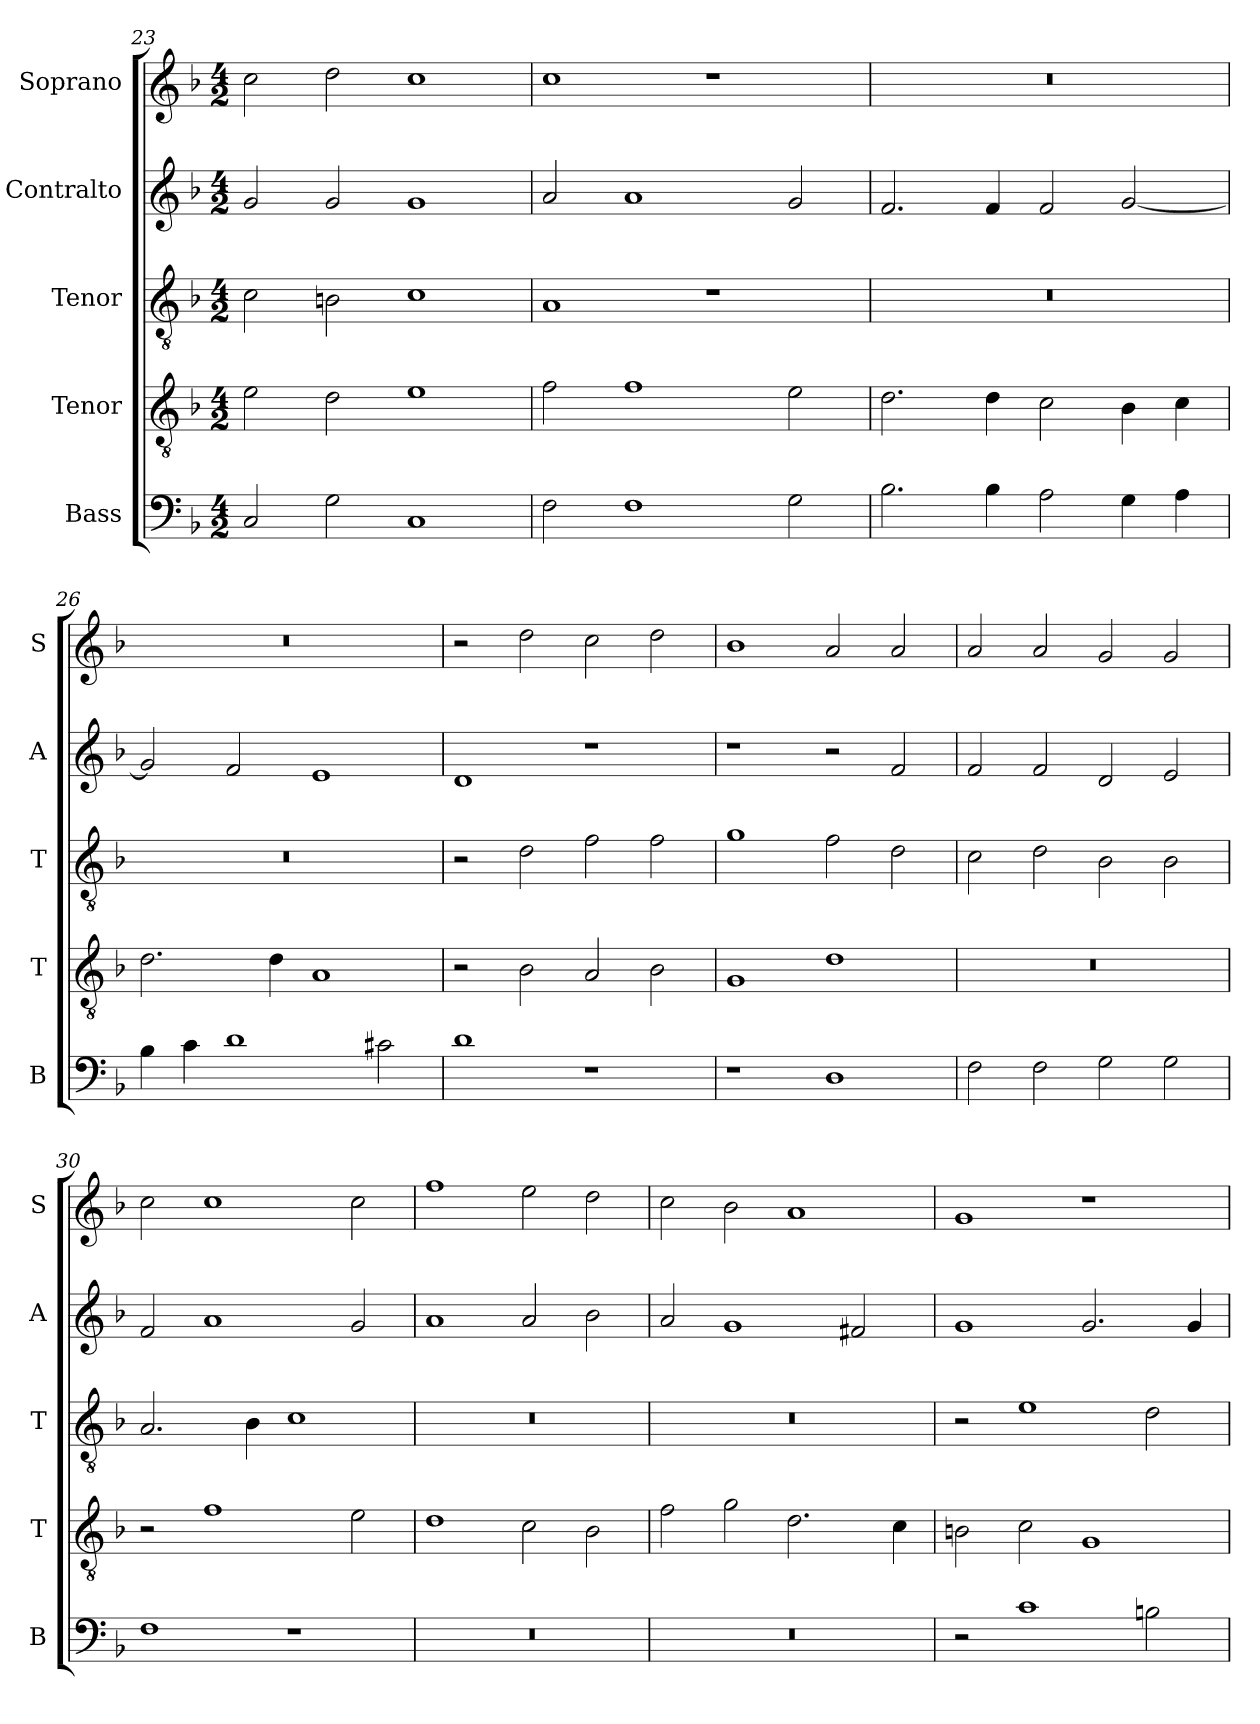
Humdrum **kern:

**kern	**kern	**kern	**kern	**kern
*part5	*part4	*part3	*part2	*part1
*staff5	*staff4	*staff3	*staff2	*staff1
*I"Bass	*I"Tenor	*I"Tenor	*I"Contralto	*I"Soprano
*I'B	*I'T	*I'T	*I'A	*I'S
*clefF4	*clefGv2	*clefGv2	*clefG2	*clefG2
*k[b-]	*k[b-]	*k[b-]	*k[b-]	*k[b-]
*G:dor	*G:dor	*G:dor	*G:dor	*G:dor
*M4/2	*M4/2	*M4/2	*M4/2	*M4/2
=23	=23	=23	=23	=23
2C	2e	2c	2g	2cc
2G	2d	2Bn	2g	2dd
1C	1e	1c	1g	1cc
=24	=24	=24	=24	=24
2F	2f	1A	2a	1cc
1F	1f	.	1a	.
.	.	1r	.	1r
2G	2e	.	2g	.
=25	=25	=25	=25	=25
2.B-	2.d	0r	2.f	0r
4B-	4d	.	4f	.
2A	2c	.	2f	.
4G	4B-	.	[2g	.
4A	4c	.	.	.
=26	=26	=26	=26	=26
4B-	2.d	0r	2g]	0r
4c	.	.	.	.
1d	.	.	2f	.
.	4d	.	.	.
.	1A	.	1e	.
2c#X	.	.	.	.
=27	=27	=27	=27	=27
1d	2r	2r	1d	2r
.	2B-	2d	.	2dd
1r	2A	2f	1r	2cc
.	2B-	2f	.	2dd
=28	=28	=28	=28	=28
1r	1G	1g	1r	1b-
1D	1d	2f	2r	2a
.	.	2d	2f	2a
=29	=29	=29	=29	=29
2F	0r	2c	2f	2a
2F	.	2d	2f	2a
2G	.	2B-	2d	2g
2G	.	2B-	2e	2g
=30	=30	=30	=30	=30
1F	2r	2.A	2f	2cc
.	1f	.	1a	1cc
.	.	4B-	.	.
1r	.	1c	.	.
.	2e	.	2g	2cc
=31	=31	=31	=31	=31
0r	1d	0r	1a	1ff
.	2c	.	2a	2ee
.	2B-	.	2b-	2dd
=32	=32	=32	=32	=32
0r	2f	0r	2a	2cc
.	2g	.	1g	2b-
.	2.d	.	.	1a
.	.	.	2f#X	.
.	4c	.	.	.
=33	=33	=33	=33	=33
2r	2Bn	2r	1g	1g
1c	2c	1e	.	.
.	1G	.	2.g	1r
2Bn	.	2d	.	.
.	.	.	4g	.
=	=	=	=	=
*-	*-	*-	*-	*-
